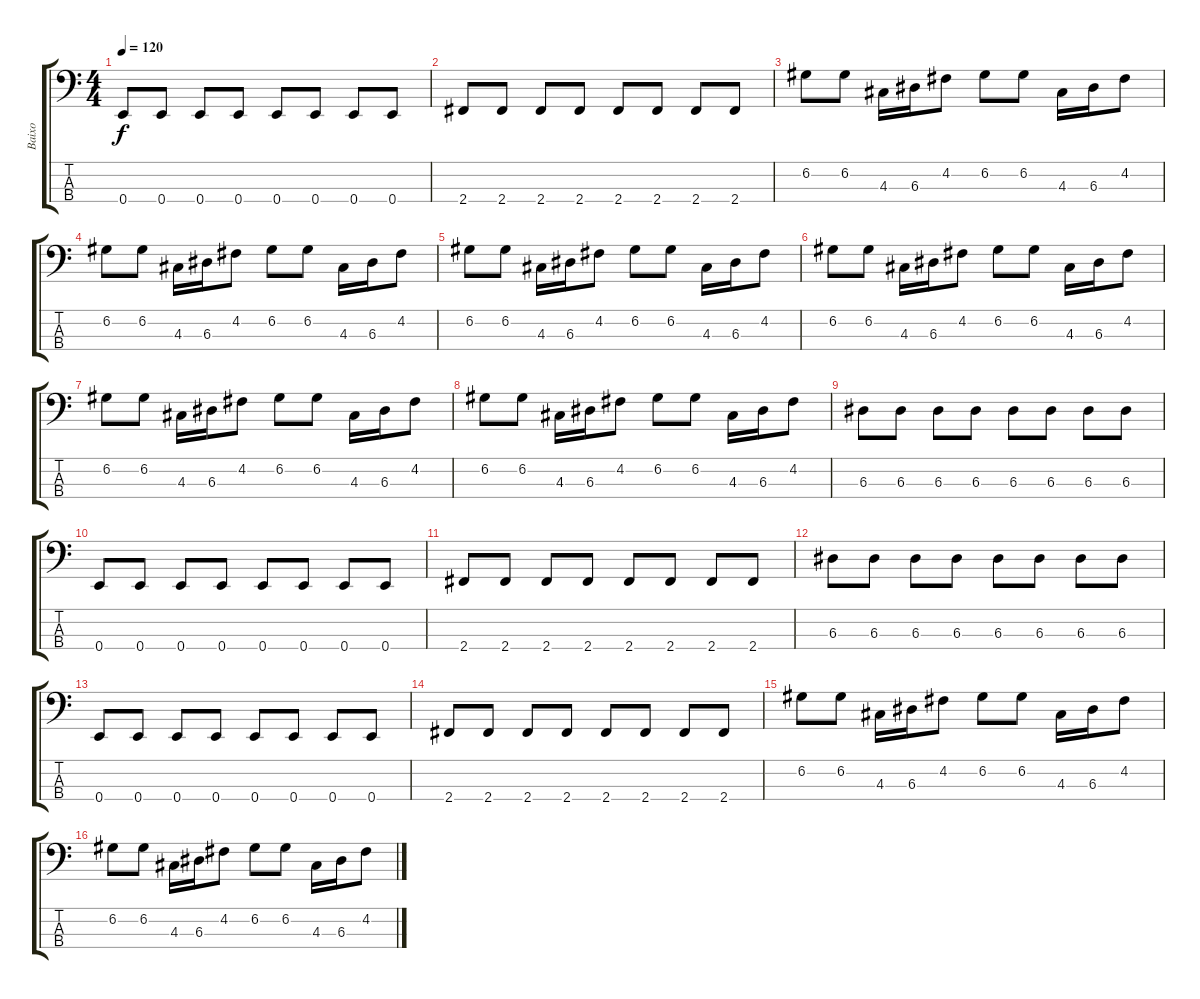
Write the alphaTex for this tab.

\track ("Baixo" "Baixo") {instrument electricbasspick}
\staff {score tabs}
\tuning (G2 D2 A1 E1) {hide}
\ts (4 4)
\tempo 120
\clef f4
\ks c
0.4.8{dy f} 0.4.8 0.4.8 0.4.8 0.4.8 0.4.8 0.4.8 0.4.8 |
2.4.8 2.4.8 2.4.8 2.4.8 2.4.8 2.4.8 2.4.8 2.4.8 |
6.2.8 6.2.8 4.3.16 6.3.16 4.2.8 6.2.8 6.2.8 4.3.16 6.3.16 4.2.8 |
6.2.8 6.2.8 4.3.16 6.3.16 4.2.8 6.2.8 6.2.8 4.3.16 6.3.16 4.2.8 |
6.2.8 6.2.8 4.3.16 6.3.16 4.2.8 6.2.8 6.2.8 4.3.16 6.3.16 4.2.8 |
6.2.8 6.2.8 4.3.16 6.3.16 4.2.8 6.2.8 6.2.8 4.3.16 6.3.16 4.2.8 |
6.2.8 6.2.8 4.3.16 6.3.16 4.2.8 6.2.8 6.2.8 4.3.16 6.3.16 4.2.8 |
6.2.8 6.2.8 4.3.16 6.3.16 4.2.8 6.2.8 6.2.8 4.3.16 6.3.16 4.2.8 |
6.3.8 6.3.8 6.3.8 6.3.8 6.3.8 6.3.8 6.3.8 6.3.8 |
0.4.8 0.4.8 0.4.8 0.4.8 0.4.8 0.4.8 0.4.8 0.4.8 |
2.4.8 2.4.8 2.4.8 2.4.8 2.4.8 2.4.8 2.4.8 2.4.8 |
6.3.8 6.3.8 6.3.8 6.3.8 6.3.8 6.3.8 6.3.8 6.3.8 |
0.4.8 0.4.8 0.4.8 0.4.8 0.4.8 0.4.8 0.4.8 0.4.8 |
2.4.8 2.4.8 2.4.8 2.4.8 2.4.8 2.4.8 2.4.8 2.4.8 |
6.2.8 6.2.8 4.3.16 6.3.16 4.2.8 6.2.8 6.2.8 4.3.16 6.3.16 4.2.8 |
6.2.8 6.2.8 4.3.16 6.3.16 4.2.8 6.2.8 6.2.8 4.3.16 6.3.16 4.2.8
